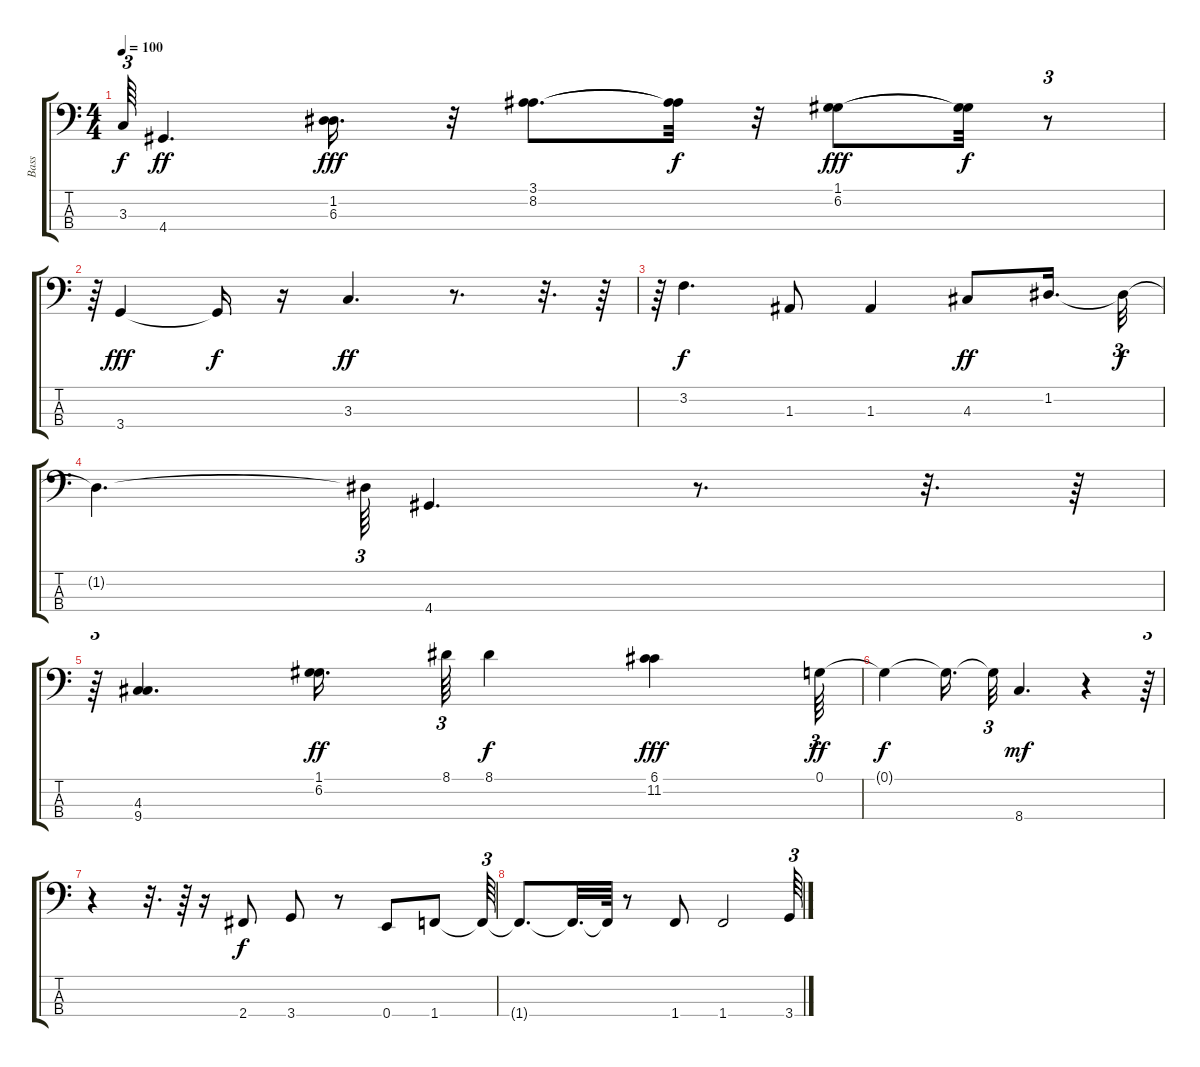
\track ("Bass" "Bass") {instrument slapbass2}
\staff {score tabs}
\tuning (G2 D2 A1 E1) {hide}
\ts (4 4)
\tempo 100
\clef f4
\ks c
3.3{t}.64{tu (3 2) dy f} 4.4.4{d dy ff} (1.2 6.3).16{d dy fff} r.32 (3.1 8.2).8{d} (3.1{t} 8.2{t}).32{dy f} r.32 (1.1 6.2).8{dy fff} (1.1{t} 6.2{t}).32{dy f} r.8{tu (3 2)} |
r.64{tu (3 2)} 3.4.4{dy fff} 3.4{t}.16{dy f} r.16 3.3.4{d dy ff} r.8{d} r.32{d} r.64 |
r.64{tu (3 2)} 3.2.4{d dy f} 1.3.8 1.3.4 4.3.8{dy ff} 1.2.16{d} 1.2{t}.32{tu (3 2) dy f} |
1.2{t}.4{d} 1.2{t}.64{tu (3 2)} 4.4.4{d} r.8{d} r.32{d} r.64 |
r.64{tu (3 2)} (4.3 9.4).4{d} (1.1 6.2).16{d dy ff} 8.1.64{tu (3 2)} 8.1.4{dy f} (6.1 11.2).4{dy fff} 0.1.64{tu (3 2) dy ff} |
0.1{t}.4{dy f} 0.1{t}.16{d} 0.1{t}.32{tu (3 2)} 8.4.4{d dy mf} r.4 r.64{tu (3 2)} |
r.4 r.32{d} r.64 r.16 2.4.8{dy f} 3.4.8 r.8 0.4.8 1.4.8 1.4{t}.64{tu (3 2)} |
1.4{t}.8{d} 1.4{t}.32{d} 1.4{t}.64 r.8 1.4.8 1.4.2 3.4.64{tu (3 2)}
